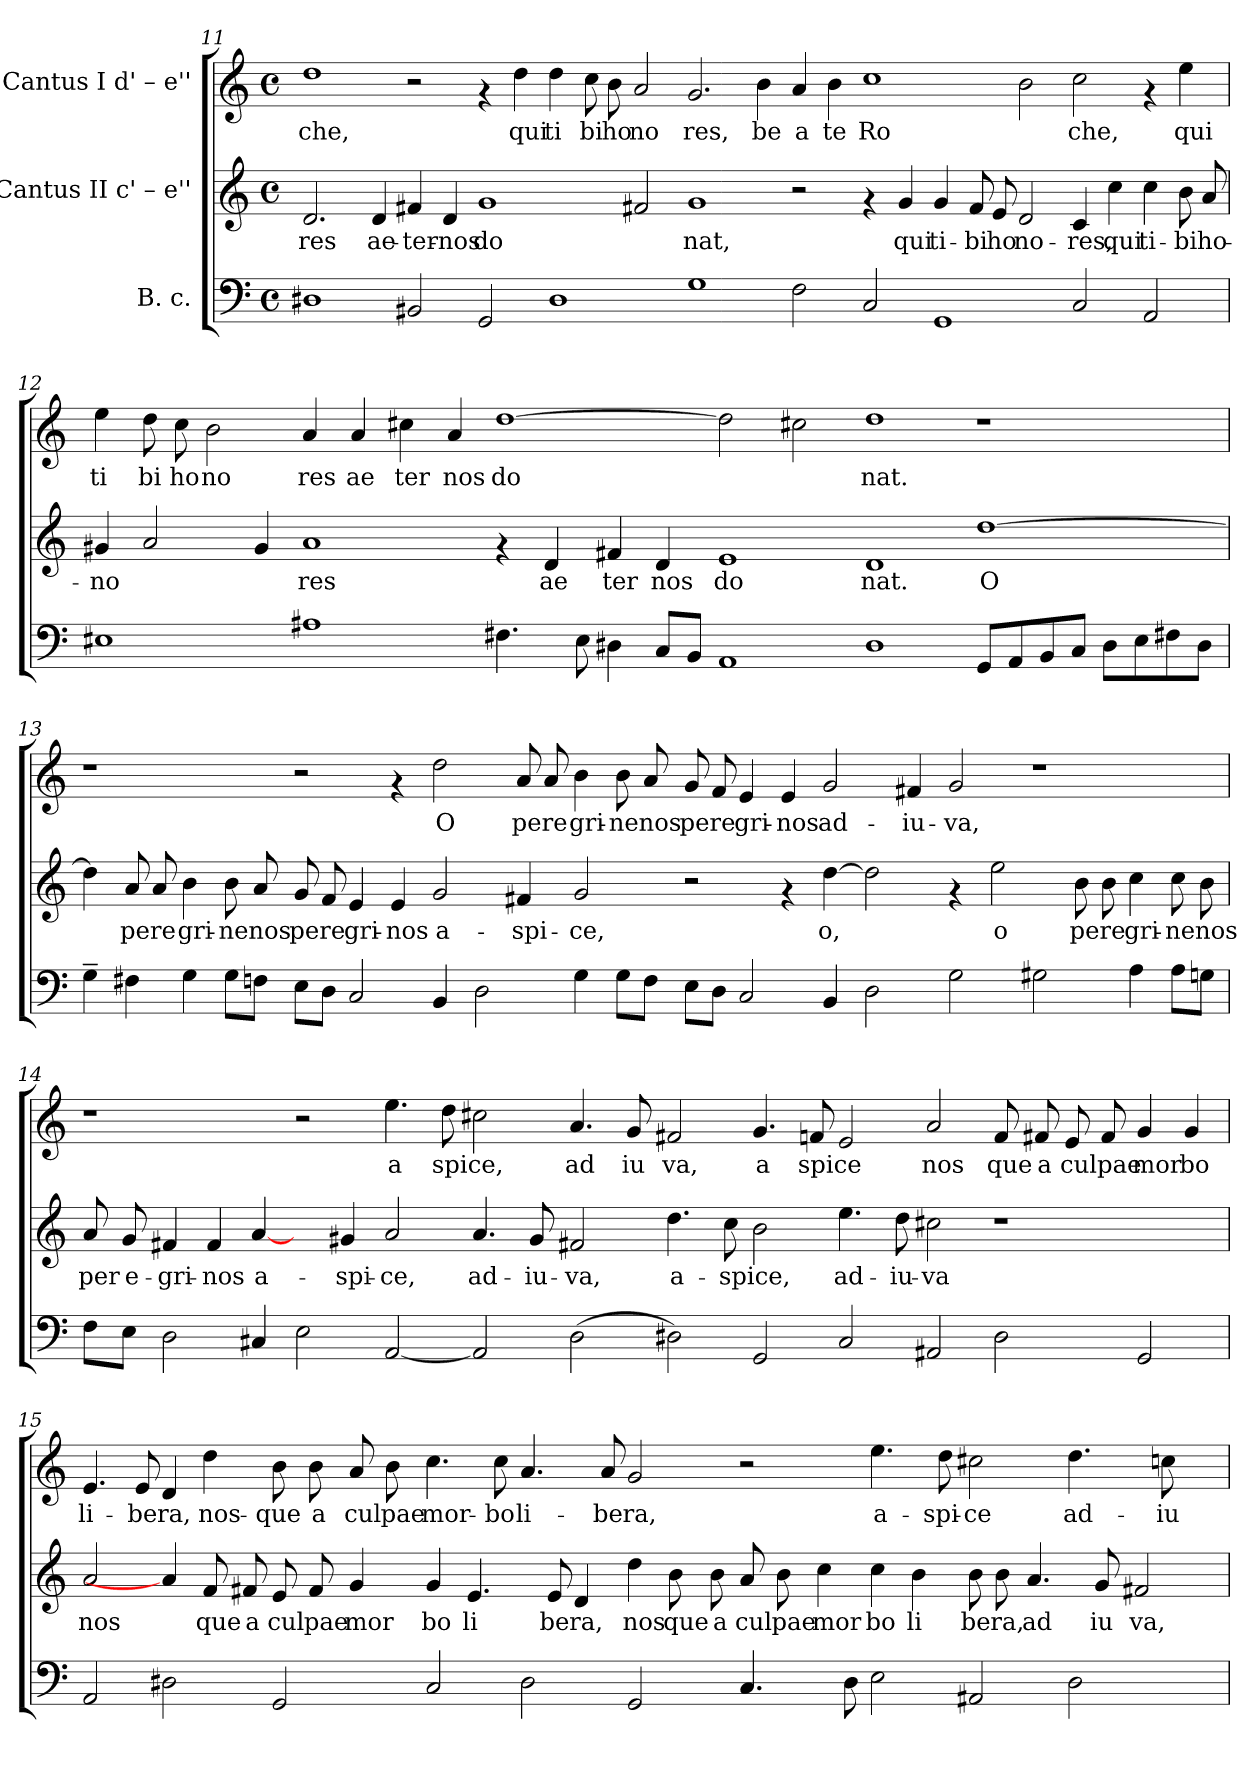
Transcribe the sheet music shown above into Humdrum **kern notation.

**kern	**kern	**text	**kern	**text
*part3	*part2	*part2	*part1	*part1
*staff3	*staff2	*staff2	*staff1	*staff1
*I"B. c.	*I"Cantus II  c' – e''	*	*I"Cantus I  d' – e''	*
!!LO:PB:g=z
*clefF4	*clefG2	*	*clefG2	*
*k[]	*k[]	*	*k[]	*
*C:	*C:	*	*C:	*
*M4/4	*M4/4	*	*M4/4	*
*met(c)	*met(c)	*	*met(c)	*
=11	=11	=11	=11	=11
!	!	!LO:LY:b:cj	!	!LO:LY:b:rj
1D#	2.d/	-res	1dd	-che,
!	!	!LO:LY:b:cj	!	!
.	4d/	ae-	.	.
!	!	!LO:LY:b:cj	!	!
2BB#</	4f#X/	-ter-	2r	.
!	!	!LO:LY:b:cj	!	!
.	4d/	-nos	.	.
!	!	!LO:LY:b:cj	!	!
2GG/	1g	do-	4rf	.
!	!	!	!	!LO:LY:b:rj
.	.	.	4dd\	qui
!	!	!	!	!LO:LY:b:rj
1D#	.	.	4dd\	ti
!	!	!	!	!LO:LY:b:rj
.	.	.	8cc\	bi
!	!	!	!	!LO:LY:b:rj
.	.	.	8b\	ho
!	!	!LO:LY:b:cj	!	!LO:LY:b:rj
.	2f#X/	--	2a/	no
!	!	!LO:LY:b:cj	!	!LO:LY:b:rj
1G	1g	-nat,	2.g/	res,
!	!	!	!	!LO:LY:b:rj
.	.	.	4b\	be
!	!	!	!	!LO:LY:b:rj
2F\	2r	.	4a/	a
!	!	!	!	!LO:LY:b:rj
.	.	.	4b\	te
!	!	!	!	!LO:LY:b:rj
2C/	4rf	.	1cc	Ro
!	!	!LO:LY:b:cj	!	!
.	4g/	qui	.	.
!	!	!LO:LY:b:cj	!	!
1GG	4g/	ti-	.	.
!	!	!LO:LY:b:cj	!	!
.	8f#/	-bi	.	.
!	!	!LO:LY:b:cj	!	!
.	8e/	ho	.	.
!	!	!LO:LY:b:cj	!	!LO:LY:b:rj
.	2d/	no-	2b\	.
!	!	!LO:LY:b:cj	!	!LO:LY:b:rj
2C/	4c/	-res,	2cc\	che,
!	!	!LO:LY:b:cj	!	!
.	4cc\	qui	.	.
!	!	!LO:LY:b:cj	!	!
2AA/	4cc\	ti-	4rf	.
!	!	!LO:LY:b:cj	!	!LO:LY:b:rj
.	8b\	-bi	4ee\	qui
!	!	!LO:LY:b:cj	!	!
.	8a/	ho-	.	.
!!LO:PB:g=z
=12	=12	=12	=12	=12
!	!	!LO:LY:b:cj	!	!LO:LY:b:rj
1E#	4g#X/	-no	4ee\	ti
!	!	!LO:LY:b:cj	!	!LO:LY:b:rj
.	2a/	.	8dd\	bi
!	!	!	!	!LO:LY:b:rj
.	.	.	8cc\	ho
!	!	!	!	!LO:LY:b:rj
.	.	.	2b\	no
!	!	!LO:LY:b:cj	!	!
.	4g#/	.	.	.
!	!	!LO:LY:b:cj	!	!LO:LY:b:rj
1A#	1a	res	4a/	res
!	!	!	!	!LO:LY:b:rj
.	.	.	4a/	ae
!	!	!	!	!LO:LY:b:rj
.	.	.	4cc#X\	ter
!	!	!	!	!LO:LY:b:rj
.	.	.	4a/	nos
!	!	!	!	!LO:LY:b:rj
4.F#X\	4rf	.	[>1dd	do
!	!	!LO:LY:b:cj	!	!
.	4d/	ae	.	.
8E#\	.	.	.	.
!	!	!LO:LY:b:cj	!	!
4D#\	4f#X/	ter	.	.
!	!	!LO:LY:b:cj	!	!
8C/L	4d/	nos	.	.
8BB/J	.	.	.	.
!	!	!LO:LY:b:cj	!	!LO:LY:b:rj
1AA	1e	do	2dd\]	.
!	!	!	!	!LO:LY:b:rj
.	.	.	2cc#X\	.
!	!	!LO:LY:b:cj	!	!LO:LY:b:rj
1D#	1d	nat.	1dd	nat.
!	!	!LO:LY:b:cj	!	!
8GG/L	[<1dd	O	1r	.
8AA/	.	.	.	.
8BB/	.	.	.	.
8C/J	.	.	.	.
8D#\L	.	.	.	.
8E#\	.	.	.	.
8F#X\	.	.	.	.
8D#\J	.	.	.	.
!!LO:LB:g=z
=13	=13	=13	=13	=13
!	!	!LO:LY:b:cj	!	!
4G~>\	4dd\]	.	1r	.
!	!	!LO:LY:b:cj	!	!
4F#X\	8a/	pere-	.	.
!	!	!LO:LY:b:cj	!	!
.	8a/	--	.	.
!	!	!LO:LY:b:cj	!	!
4G\	4b\	-gri-	.	.
!	!	!LO:LY:b:cj	!	!
8G\L	8b\	-ne	.	.
!	!	!LO:LY:b:cj	!	!
8Fn\J	8a/	nos	.	.
!	!	!LO:LY:b:cj	!	!
8E\L	8g/	pere-	2r	.
!	!	!LO:LY:b:cj	!	!
8D\J	8f/	--	.	.
!	!	!LO:LY:b:cj	!	!
2C/	4e/	-gri-	.	.
!	!	!LO:LY:b:cj	!	!
.	4e/	-nos	4rf	.
!	!	!LO:LY:b:cj	!	!LO:LY:b:rj
4BB/	2g/	a-	2dd\	O
2D\	.	.	.	.
!	!	!LO:LY:b:cj	!	!LO:LY:b:rj
.	4f#X/	-spi-	8a/	pere-
!	!	!	!	!LO:LY:b:rj
.	.	.	8a/	--
!	!	!LO:LY:b:cj	!	!LO:LY:b:rj
4G\	2g/	-ce,	4b\	-gri-
!	!	!	!	!LO:LY:b:rj
8G\L	.	.	8b\	-ne
!	!	!	!	!LO:LY:b:rj
8F\J	.	.	8a/	nos
!	!	!	!	!LO:LY:b:rj
8E\L	2r	.	8g/	pere-
!	!	!	!	!LO:LY:b:rj
8D\J	.	.	8f/	--
!	!	!	!	!LO:LY:b:rj
2C/	.	.	4e/	-gri-
!	!	!	!	!LO:LY:b:rj
.	4rf	.	4e/	-nos
!	!	!LO:LY:b:cj	!	!LO:LY:b:rj
4BB/	[>4dd\	o,	2g/	ad-
!	!	!LO:LY:b:cj	!	!
2D\	2dd\]	.	.	.
!	!	!	!	!LO:LY:b:rj
.	.	.	4f#X/	-iu-
!	!	!	!	!LO:LY:b:rj
2G\	4rf	.	2g/	-va,
!	!	!LO:LY:b:cj	!	!
.	2ee\	o	.	.
2G#X\	.	.	1r	.
!	!	!LO:LY:b:cj	!	!
.	8b\	pere-	.	.
!	!	!LO:LY:b:cj	!	!
.	8b\	--	.	.
!	!	!LO:LY:b:cj	!	!
4A\	4cc\	-gri-	.	.
!	!	!LO:LY:b:cj	!	!
8A\L	8cc\	-ne	.	.
!	!	!LO:LY:b:cj	!	!
8Gn\J	8b\	nos	.	.
!!LO:LB:g=z
=14	=14	=14	=14	=14
!	!	!LO:LY:b:cj	!	!
8F\L	8a/	per	1r	.
!	!	!LO:LY:b:cj	!	!
8E\J	8g/	e-	.	.
!	!	!LO:LY:b:cj	!	!
2D\	4f#X/	-gri-	.	.
!	!	!LO:LY:b:cj	!	!
.	4f#/	-nos	.	.
!	!	!LO:LY:b:cj	!	!
4C#X/	[4a/	a-	.	.
2E\	4ryy	.	2r	.
!	!	!LO:LY:b:cj	!	!
.	4g#X/	-spi-	.	.
!	!	!LO:LY:b:cj	!	!LO:LY:b:rj
[<2AA/	2a/	-ce,	4.ee\	a
!	!	!	!	!LO:LY:b:rj
.	.	.	8dd\	spi
!	!	!LO:LY:b:cj	!	!LO:LY:b:rj
2AA/]	4.a/	ad-	2cc#X\	ce,
!	!	!LO:LY:b:cj	!	!
.	8g#/	-iu-	.	.
!	!	!LO:LY:b:cj	!	!LO:LY:b:rj
(>2D\	2f#X/	-va,	4.a/	ad
!	!	!	!	!LO:LY:b:rj
.	.	.	8g/	iu
!	!	!LO:LY:b:cj	!	!LO:LY:b:rj
2D#\)	4.dd\	a-	2f#X/	va,
!	!	!LO:LY:b:cj	!	!
.	8cc\	-spice,	.	.
!	!	!LO:LY:b:cj	!	!LO:LY:b:rj
2GG/	2b\	.	4.g/	a
!	!	!	!	!LO:LY:b:rj
.	.	.	8fn/	spi
!	!	!LO:LY:b:cj	!	!LO:LY:b:rj
2C#/	4.ee\	ad-	2e/	ce
!	!	!LO:LY:b:cj	!	!
.	8dd\	-iu-	.	.
!	!	!LO:LY:b:cj	!	!LO:LY:b:rj
2AA#/	2cc#X\	-va	2a/	nos
!	!	!	!	!LO:LY:b:rj
2D#\	1r	.	8f/	que
!	!	!	!	!LO:LY:b:rj
.	.	.	8f#X/	a
!	!	!	!	!LO:LY:b:rj
.	.	.	8e/	culpae
!	!	!	!	!LO:LY:b:rj
.	.	.	8f#/	.
!	!	!	!	!LO:LY:b:rj
2GG/	.	.	4g/	mor
!	!	!	!	!LO:LY:b:rj
.	.	.	4g/	bo
!!LO:LB:g=z
=15	=15	=15	=15	=15
!	!	!LO:LY:b:cj	!	!LO:LY:b:rj
2AA/	2a/	nos	4.e/	li-
!	!	!	!	!LO:LY:b:rj
.	.	.	8e/	-be
!	!	!	!	!LO:LY:b:rj
2D#\	4a/]	.	4d/	ra,
!	!	!LO:LY:b:cj	!	!LO:LY:b:rj
.	8f/	que	4dd\	nos-
!	!	!LO:LY:b:cj	!	!
.	8f#X/	a	.	.
!	!	!LO:LY:b:cj	!	!LO:LY:b:rj
2GG/	8e/	cul	8b\	-que
!	!	!LO:LY:b:cj	!	!LO:LY:b:rj
.	8f#/	pae	8b\	a
!	!	!LO:LY:b:cj	!	!LO:LY:b:rj
.	4g/	mor	8a/	cul
!	!	!	!	!LO:LY:b:rj
.	.	.	8b\	pae
!	!	!LO:LY:b:cj	!	!LO:LY:b:rj
2C/	4g/	bo	4.cc\	mor-
!	!	!LO:LY:b:cj	!	!
.	4.e/	li	.	.
!	!	!	!	!LO:LY:b:rj
.	.	.	8cc\	-bo
!	!	!	!	!LO:LY:b:rj
2D#\	.	.	4.a/	li-
!	!	!LO:LY:b:cj	!	!
.	8e/	be	.	.
!	!	!LO:LY:b:cj	!	!
.	4d/	ra,	.	.
!	!	!	!	!LO:LY:b:rj
.	.	.	8a/	-be
!	!	!LO:LY:b:cj	!	!LO:LY:b:rj
2GG/	4dd\	nos	2g/	ra,
!	!	!LO:LY:b:cj	!	!
.	8b\	que	.	.
!	!	!LO:LY:b:cj	!	!
.	8b\	a	.	.
!	!	!LO:LY:b:cj	!	!
4.C/	8a/	cul	2r	.
!	!	!LO:LY:b:cj	!	!
.	8b\	pae	.	.
!	!	!LO:LY:b:cj	!	!
.	4cc\	mor	.	.
8D#\	.	.	.	.
!	!	!LO:LY:b:cj	!	!LO:LY:b:rj
2E\	4cc\	bo	4.ee\	a-
!	!	!LO:LY:b:cj	!	!
.	4b\	li	.	.
!	!	!	!	!LO:LY:b:rj
.	.	.	8dd\	-spi-
!	!	!LO:LY:b:cj	!	!LO:LY:b:rj
2AA#/	8b\	be	2cc#X\	-ce
!	!	!LO:LY:b:cj	!	!
.	8b\	ra,	.	.
!	!	!LO:LY:b:cj	!	!
.	4.a/	ad	.	.
!	!	!	!	!LO:LY:b:rj
2D#\	.	.	4.dd\	ad-
!	!	!LO:LY:b:cj	!	!
.	8g/	iu	.	.
!	!	!LO:LY:b:cj	!	!
.	2f#X/	va,	.	.
!	!	!	!	!LO:LY:b:rj
.	.	.	8ccn\	-iu-
4ryy	.	.	4ryy	.
=	=	=	=	=
*-	*-	*-	*-	*-
